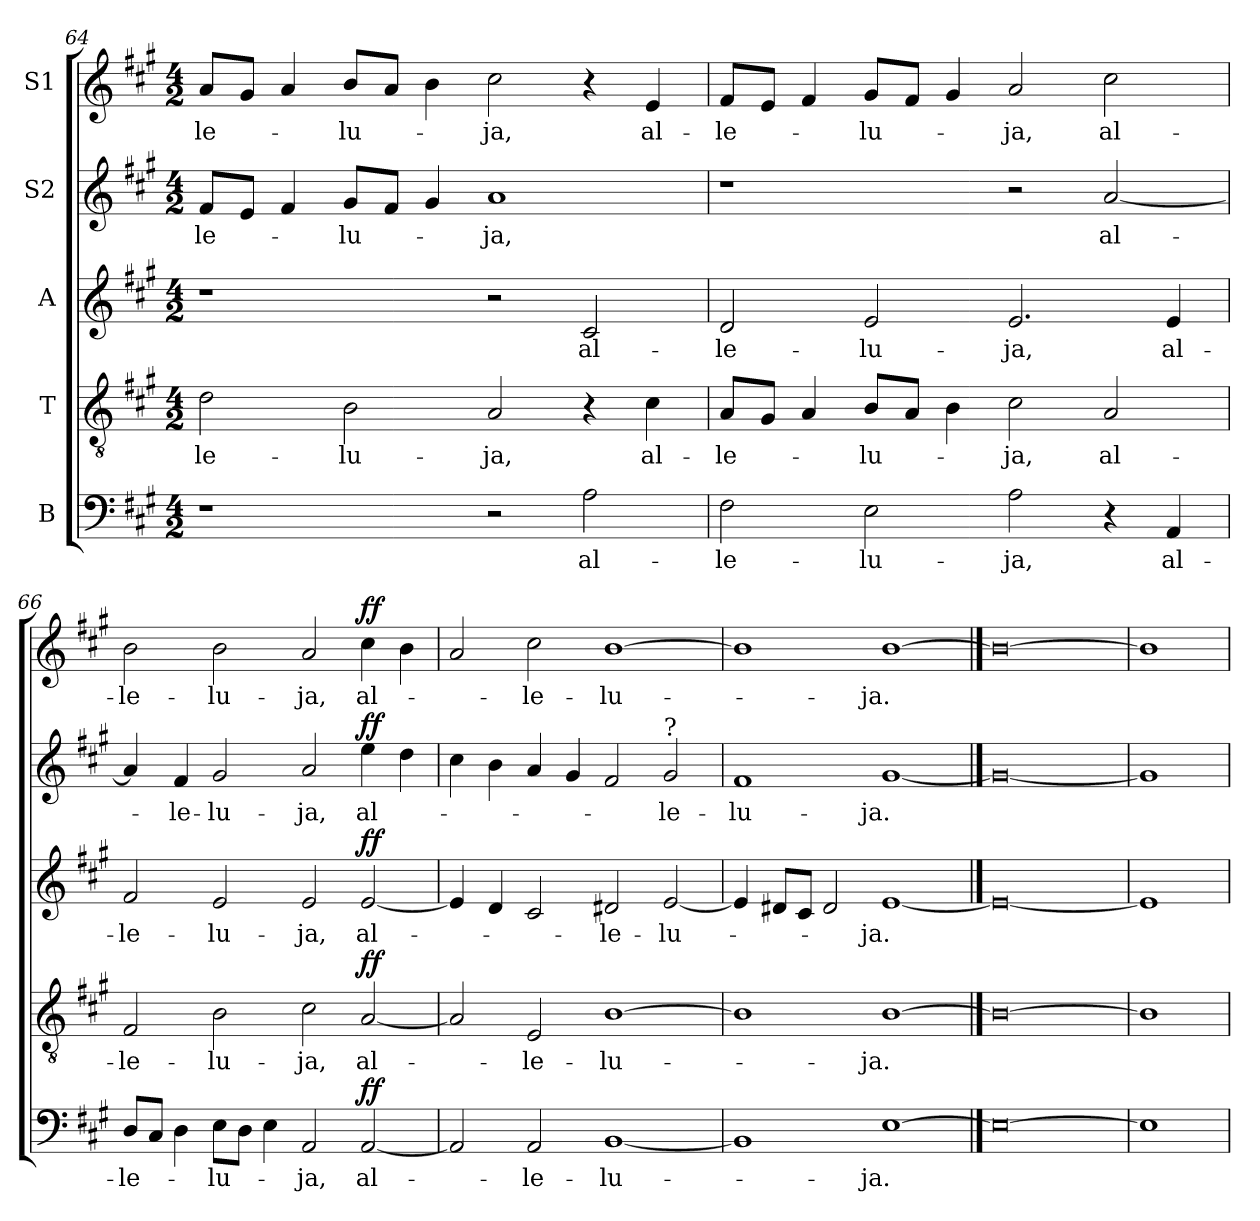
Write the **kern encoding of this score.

**kern	**text	**dynam	**kern	**text	**dynam	**kern	**text	**dynam	**kern	**text	**dynam	**kern	**text	**dynam
*part5	*part5	*part5	*part4	*part4	*part4	*part3	*part3	*part3	*part2	*part2	*part2	*part1	*part1	*part1
*staff5	*staff5	*staff5	*staff4	*staff4	*staff4	*staff3	*staff3	*staff3	*staff2	*staff2	*staff2	*staff1	*staff1	*staff1
*I"B	*	*	*I"T	*	*	*I"A	*	*	*I"S2	*	*	*I"S1	*	*
!!LO:LB:g=z
*clefF4	*	*	*clefGv2	*	*	*clefG2	*	*	*clefG2	*	*	*clefG2	*	*
*k[f#c#g#]	*	*	*k[f#c#g#]	*	*	*k[f#c#g#]	*	*	*k[f#c#g#]	*	*	*k[f#c#g#]	*	*
*M4/2	*	*	*M4/2	*	*	*M4/2	*	*	*M4/2	*	*	*M4/2	*	*
=64	=64	=64	=64	=64	=64	=64	=64	=64	=64	=64	=64	=64	=64	=64
1r	.	.	2d\	-le-	.	1r	.	.	8f#/L	-le-	.	8a/L	-le-	.
.	.	.	.	.	.	.	.	.	8e/J	.	.	8g#/J	.	.
.	.	.	.	.	.	.	.	.	4f#/	.	.	4a/	.	.
.	.	.	2B\	-lu-	.	.	.	.	8g#/L	-lu-	.	8b/L	-lu-	.
.	.	.	.	.	.	.	.	.	8f#/J	.	.	8a/J	.	.
.	.	.	.	.	.	.	.	.	4g#/	.	.	4b\	.	.
2r	.	.	2A/	-ja,	.	2r	.	.	1a	-ja,	.	2cc#\	-ja,	.
2A\	al-	.	4r	.	.	2c#/	al-	.	.	.	.	4r	.	.
.	.	.	4c#\	al-	.	.	.	.	.	.	.	4e/	al-	.
=65	=65	=65	=65	=65	=65	=65	=65	=65	=65	=65	=65	=65	=65	=65
2F#\	-le-	.	8A/L	-le-	.	2d/	-le-	.	1r	.	.	8f#/L	-le-	.
.	.	.	8G#/J	.	.	.	.	.	.	.	.	8e/J	.	.
.	.	.	4A/	.	.	.	.	.	.	.	.	4f#/	.	.
2E\	-lu-	.	8B/L	-lu-	.	2e/	-lu-	.	.	.	.	8g#/L	-lu-	.
.	.	.	8A/J	.	.	.	.	.	.	.	.	8f#/J	.	.
.	.	.	4B\	.	.	.	.	.	.	.	.	4g#/	.	.
2A\	-ja,	.	2c#\	-ja,	.	2.e/	-ja,	.	2r	.	.	2a/	-ja,	.
4r	.	.	2A/	al-	.	.	.	.	[2a/	al-	.	2cc#\	al-	.
4AA/	al-	.	.	.	.	4e/	al-	.	.	.	.	.	.	.
=66	=66	=66	=66	=66	=66	=66	=66	=66	=66	=66	=66	=66	=66	=66
8D/L	-le-	.	2F#/	-le-	.	2f#/	-le-	.	4a/]	.	.	2b\	-le-	.
8C#/J	.	.	.	.	.	.	.	.	.	.	.	.	.	.
4D\	.	.	.	.	.	.	.	.	4f#/	le-	.	.	.	.
8E\L	-lu-	.	2B\	-lu-	.	2e/	-lu-	.	2g#/	-lu-	.	2b\	-lu-	.
8D\J	.	.	.	.	.	.	.	.	.	.	.	.	.	.
4E\	.	.	.	.	.	.	.	.	.	.	.	.	.	.
2AA/	-ja,	.	2c#\	-ja,	.	2e/	-ja,	.	2a/	-ja,	.	2a/	-ja,	.
!	!	!LO:DY:a	!	!	!LO:DY:a	!	!	!LO:DY:a	!	!	!LO:DY:a	!	!	!LO:DY:a
[2AA/	al-	ff	[2A/	al-	ff	[2e/	al-	ff	4ee\	al-	ff	4cc#\	al-	ff
.	.	.	.	.	.	.	.	.	4dd\	.	.	4b\	.	.
=67	=67	=67	=67	=67	=67	=67	=67	=67	=67	=67	=67	=67	=67	=67
2AA/]	.	.	2A/]	.	.	4e/]	.	.	4cc#\	.	.	2a/	.	.
.	.	.	.	.	.	4d/	.	.	4b\	.	.	.	.	.
2AA/	-le-	.	2E/	-le-	.	2c#/	.	.	4a/	.	.	2cc#\	-le-	.
.	.	.	.	.	.	.	.	.	4g#/	.	.	.	.	.
[1BB	-lu-	.	[1B	-lu-	.	2d#X/	-le-	.	2f#/	.	.	[1b	-lu-	.
!	!	!	!	!	!	!	!	!	!LO:TX:a:t=?	!	!	!	!	!
.	.	.	.	.	.	[2e/	-lu-	.	2g#/	-le-	.	.	.	.
=68	=68	=68	=68	=68	=68	=68	=68	=68	=68	=68	=68	=68	=68	=68
1BB]	.	.	1B]	.	.	4e/]	.	.	1f#	-lu-	.	1b]	.	.
.	.	.	.	.	.	8d#X/L	.	.	.	.	.	.	.	.
.	.	.	.	.	.	8c#/J	.	.	.	.	.	.	.	.
.	.	.	.	.	.	2d#/	.	.	.	.	.	.	.	.
[1E	-ja.	.	[1B	ja.	.	[1e	-ja.	.	[1g#	-ja.	.	[1b	-ja.	.
==69	==69	==69	==69	==69	==69	==69	==69	==69	==69	==69	==69	==69	==69	==69
0E_	.	.	0B_	.	.	0e_	.	.	0g#_	.	.	0b_	.	.
=70	=70	=70	=70	=70	=70	=70	=70	=70	=70	=70	=70	=70	=70	=70
1E]	.	.	1B]	.	.	1e]	.	.	1g#]	.	.	1b]	.	.
=	=	=	=	=	=	=	=	=	=	=	=	=	=	=
*-	*-	*-	*-	*-	*-	*-	*-	*-	*-	*-	*-	*-	*-	*-
